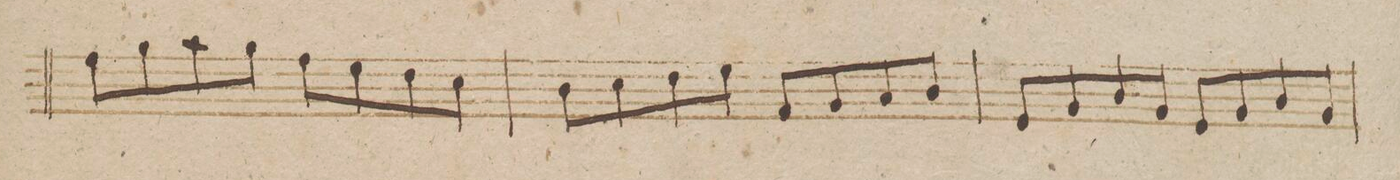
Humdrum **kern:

**kern	**dynam
*I"Viola.	*
*clefC3	*
*k[b-]	*
*met(c)	*
*M4/4	*
8f\L	.
8a\	.
8b-\	.
8a\J	.
8g\L	.
8f\	.
8e\	.
8d\J	.
=6	=6
8c\L	.
8d\	.
8e\	.
8f\J	.
8G/L	.
8A/	.
8B-/	.
8c/J	.
=7	=7
8F/L	.
8G/	.
8c/	.
8A/J	.
8F/L	.
8A/	.
8c/	.
8A/J	.
=8	=8
*-	*-
